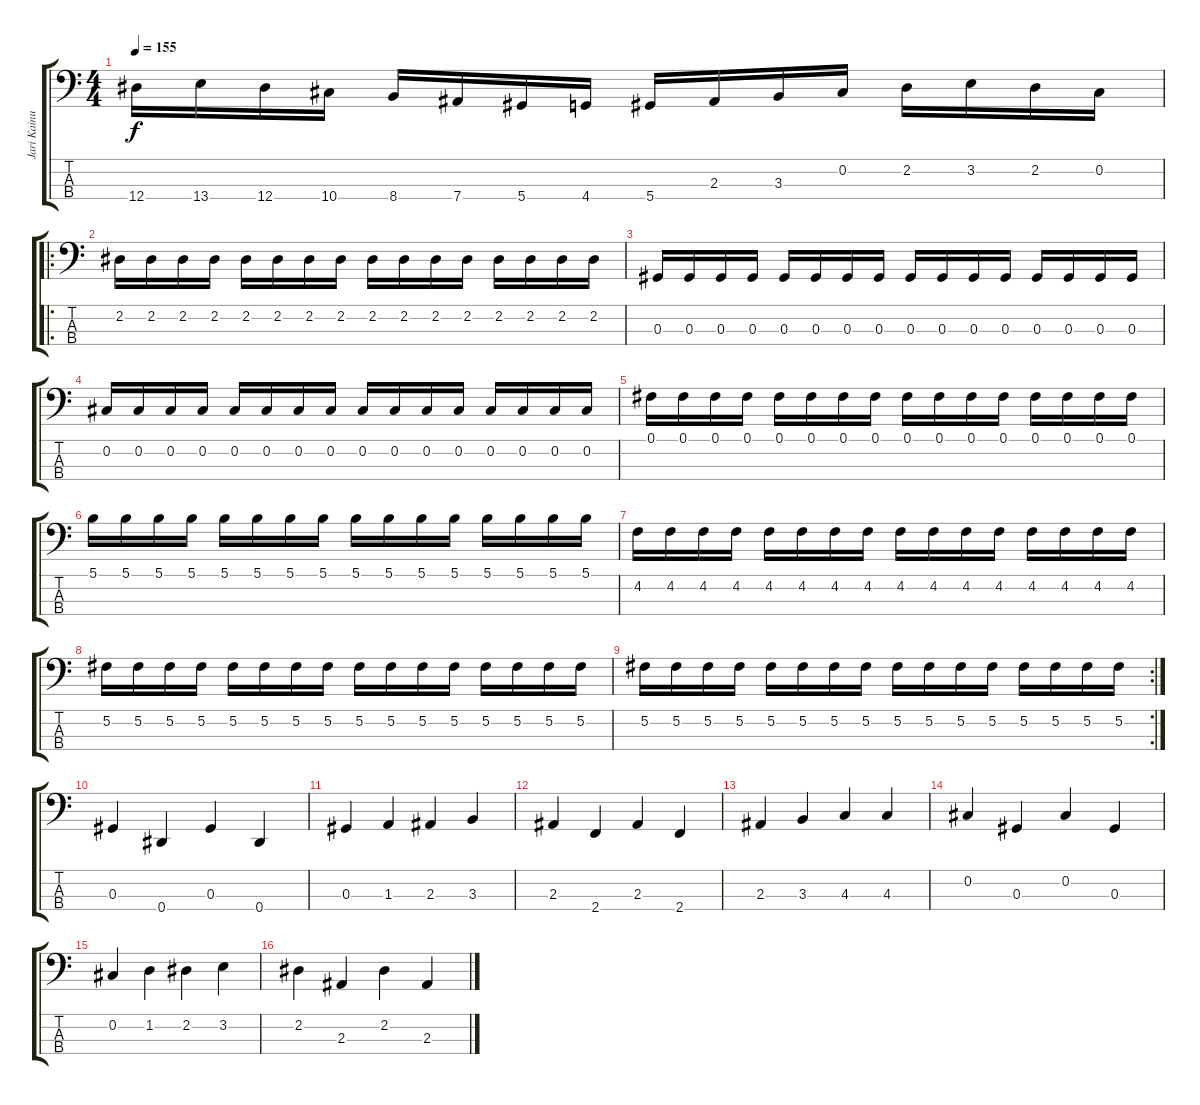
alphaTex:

\track ("Jari Kainulainen" "Jari Kainu") {instrument electricbassfinger}
\staff {score tabs}
\tuning (Gb2 Db2 Ab1 Eb1) {hide}
\ts (4 4)
\tempo 155
\clef f4
\ks c
12.4.16{dy f} 13.4.16 12.4.16 10.4.16 8.4.16 7.4.16 5.4.16 4.4.16 5.4.16 2.3.16 3.3.16 0.2.16 2.2.16 3.2.16 2.2.16 0.2.16 |
\ro
2.2.16 2.2.16 2.2.16 2.2.16 2.2.16 2.2.16 2.2.16 2.2.16 2.2.16 2.2.16 2.2.16 2.2.16 2.2.16 2.2.16 2.2.16 2.2.16 |
0.3.16 0.3.16 0.3.16 0.3.16 0.3.16 0.3.16 0.3.16 0.3.16 0.3.16 0.3.16 0.3.16 0.3.16 0.3.16 0.3.16 0.3.16 0.3.16 |
0.2.16 0.2.16 0.2.16 0.2.16 0.2.16 0.2.16 0.2.16 0.2.16 0.2.16 0.2.16 0.2.16 0.2.16 0.2.16 0.2.16 0.2.16 0.2.16 |
0.1.16 0.1.16 0.1.16 0.1.16 0.1.16 0.1.16 0.1.16 0.1.16 0.1.16 0.1.16 0.1.16 0.1.16 0.1.16 0.1.16 0.1.16 0.1.16 |
5.1.16 5.1.16 5.1.16 5.1.16 5.1.16 5.1.16 5.1.16 5.1.16 5.1.16 5.1.16 5.1.16 5.1.16 5.1.16 5.1.16 5.1.16 5.1.16 |
4.2.16 4.2.16 4.2.16 4.2.16 4.2.16 4.2.16 4.2.16 4.2.16 4.2.16 4.2.16 4.2.16 4.2.16 4.2.16 4.2.16 4.2.16 4.2.16 |
5.2.16 5.2.16 5.2.16 5.2.16 5.2.16 5.2.16 5.2.16 5.2.16 5.2.16 5.2.16 5.2.16 5.2.16 5.2.16 5.2.16 5.2.16 5.2.16 |
\rc 2
5.2.16 5.2.16 5.2.16 5.2.16 5.2.16 5.2.16 5.2.16 5.2.16 5.2.16 5.2.16 5.2.16 5.2.16 5.2.16 5.2.16 5.2.16 5.2.16 |
0.3.4 0.4.4 0.3.4 0.4.4 |
0.3.4 1.3.4 2.3.4 3.3.4 |
2.3.4 2.4.4 2.3.4 2.4.4 |
2.3.4 3.3.4 4.3.4 4.3.4 |
0.2.4 0.3.4 0.2.4 0.3.4 |
0.2.4 1.2.4 2.2.4 3.2.4 |
2.2.4 2.3.4 2.2.4 2.3.4
